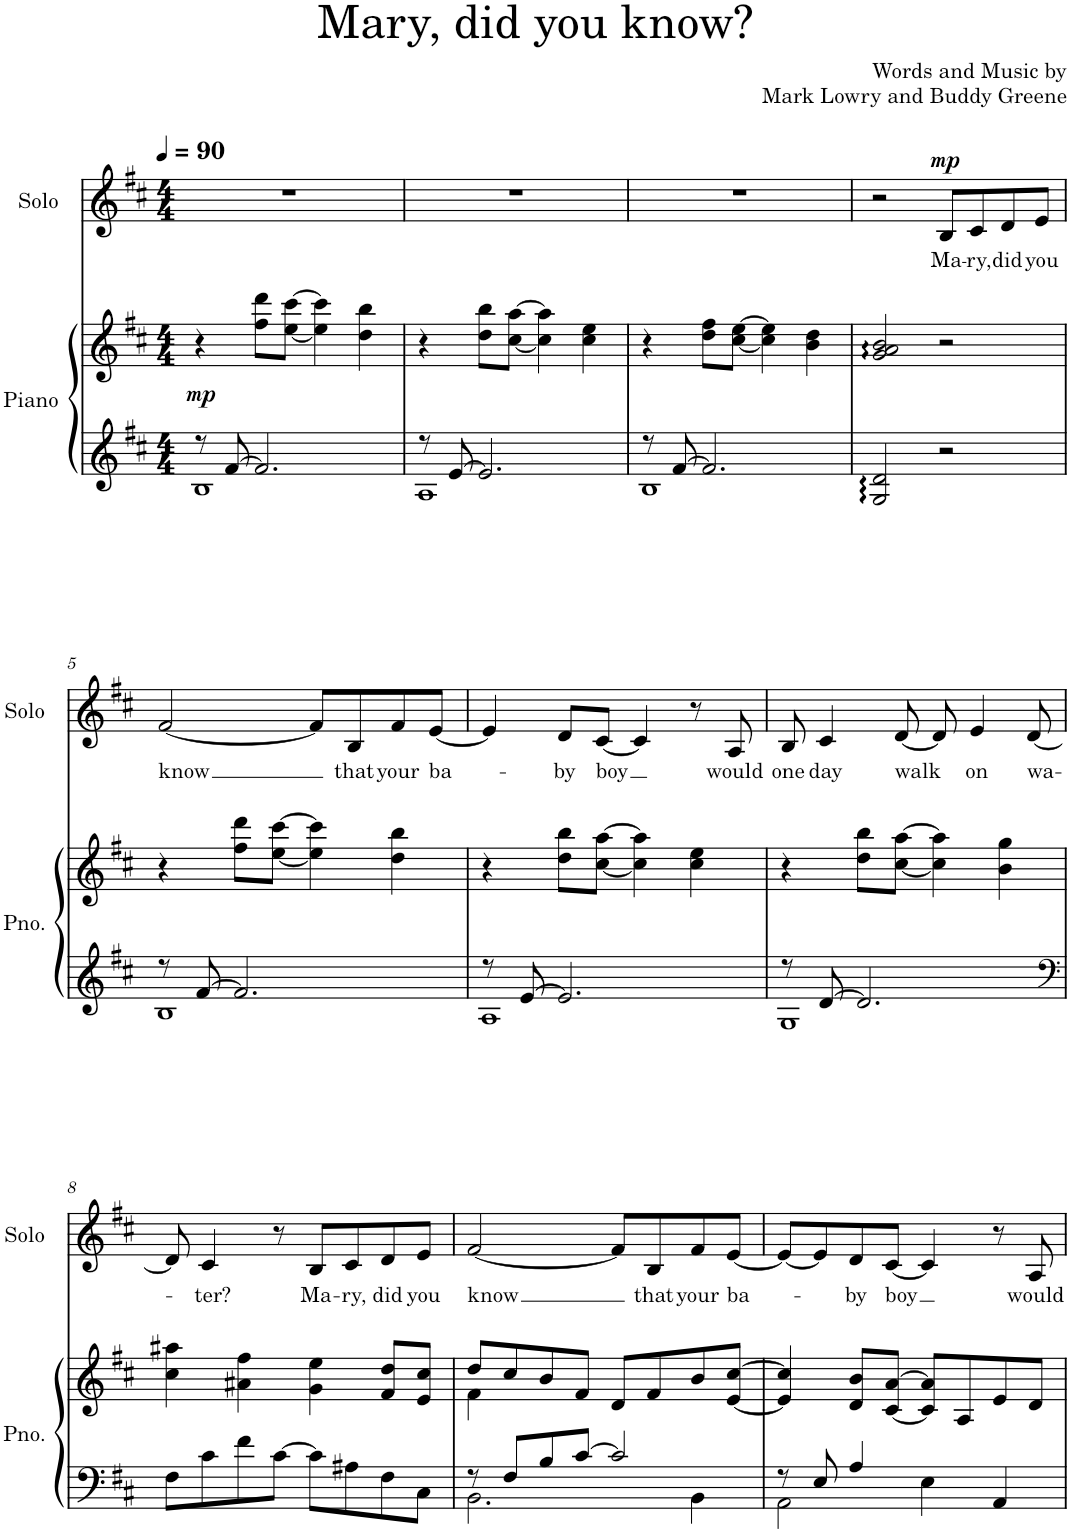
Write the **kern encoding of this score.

**kern	**kern	**dynam	**kern	**text	**dynam
*part2	*part2	*part2	*part1	*part1	*part1
*staff3	*staff2	*staff2/3	*staff1	*staff1	*staff1
*I"Piano	*	*	*I"Solo	*	*
*I'Pno.	*	*	*I'Solo	*	*
*clefG2	*clefG2	*	*clefG2	*	*
*k[f#c#]	*k[f#c#]	*	*k[f#c#]	*	*
*M4/4	*M4/4	*	*M4/4	*	*
*MM90	*MM90	*	*MM90	*	*
=1	=1	=1	=1	=1	=1
*^	*	*	*	*	*
!	!	!	!LO:DY:b	!	!	!
8r	1B	4r	mp	1r	.	.
[8f#/	.	.	.	.	.	.
2.f#/]	.	8ff#\ 8ddd\L	.	.	.	.
.	.	[8ee\ [8ccc#\J	.	.	.	.
.	.	4ee\] 4ccc#\]	.	.	.	.
.	.	4dd\ 4bb\	.	.	.	.
=2	=2	=2	=2	=2	=2	=2
8r	1A	4r	.	1r	.	.
[8e/	.	.	.	.	.	.
2.e/]	.	8dd\ 8bb\L	.	.	.	.
.	.	[8cc#\ [8aa\J	.	.	.	.
.	.	4cc#\] 4aa\]	.	.	.	.
.	.	4cc#\ 4ee\	.	.	.	.
=3	=3	=3	=3	=3	=3	=3
8r	1B	4r	.	1r	.	.
[8f#/	.	.	.	.	.	.
2.f#/]	.	8dd\ 8ff#\L	.	.	.	.
.	.	[8cc#\ [8ee\J	.	.	.	.
.	.	4cc#\] 4ee\]	.	.	.	.
.	.	4b\ 4dd\	.	.	.	.
*v	*v	*	*	*	*	*
=4	=4	=4	=4	=4	=4
2G/ 2d/	2g/ 2a/ 2b/	.	2r	.	.
!	!	!	!	!LO:LY:b	!LO:DY:a
2r	2r	.	8B/L	Ma-	mp
!	!	!	!	!LO:LY:b	!
.	.	.	8c#/	-ry,	.
!	!	!	!	!LO:LY:b	!
.	.	.	8d/	did	.
!	!	!	!	!LO:LY:b	!
.	.	.	8e/J	you	.
!!LO:LB:g=z
=5	=5	=5	=5	=5	=5
*^	*	*	*	*	*
!	!	!	!	!	!LO:LY:b	!
8r	1B	4r	.	[2f#/	know	.
[8f#/	.	.	.	.	.	.
2.f#/]	.	8ff#\ 8ddd\L	.	.	.	.
.	.	[8ee\ [8ccc#\J	.	.	.	.
.	.	4ee\] 4ccc#\]	.	8f#/L]	.	.
!	!	!	!	!	!LO:LY:b	!
.	.	.	.	8B/	that	.
!	!	!	!	!	!LO:LY:b	!
.	.	4dd\ 4bb\	.	8f#/	your	.
!	!	!	!	!	!LO:LY:b	!
.	.	.	.	[8e/J	ba-	.
=6	=6	=6	=6	=6	=6	=6
8r	1A	4r	.	4e/]	.	.
[8e/	.	.	.	.	.	.
!	!	!	!	!	!LO:LY:b	!
2.e/]	.	8dd\ 8bb\L	.	8d/L	-by	.
!	!	!	!	!	!LO:LY:b	!
.	.	[8cc#\ [8aa\J	.	[8c#/J	boy	.
.	.	4cc#\] 4aa\]	.	4c#/]	.	.
.	.	4cc#\ 4ee\	.	8r	.	.
!	!	!	!	!	!LO:LY:b	!
.	.	.	.	8A/	would	.
=7	=7	=7	=7	=7	=7	=7
!	!	!	!	!	!LO:LY:b	!
8r	1G	4r	.	8B/	one	.
!	!	!	!	!	!LO:LY:b	!
[8d/	.	.	.	4c#/	day	.
2.d/]	.	8dd\ 8bb\L	.	.	.	.
!	!	!	!	!	!LO:LY:b	!
.	.	[8cc#\ [8aa\J	.	[8d/	walk	.
.	.	4cc#\] 4aa\]	.	8d/]	.	.
!	!	!	!	!	!LO:LY:b	!
.	.	.	.	4e/	on	.
.	.	4b\ 4gg\	.	.	.	.
!	!	!	!	!	!LO:LY:b	!
.	.	.	.	[8d/	wa-	.
*v	*v	*	*	*	*	*
!!LO:LB:g=z
=8	=8	=8	=8	=8	=8
*clefF4	*	*	*	*	*
8F#\L	4cc#\ 4aa#X\	.	8d/]	.	.
!	!	!	!	!LO:LY:b	!
8c#\	.	.	4c#/	-ter?	.
8f#\	4a#X\ 4ff#\	.	.	.	.
[8c#\J	.	.	8r	.	.
!	!	!	!	!LO:LY:b	!
8c#\L]	4g\ 4ee\	.	8B/L	Ma-	.
!	!	!	!	!LO:LY:b	!
8A#X\	.	.	8c#/	-ry,	.
!	!	!	!	!LO:LY:b	!
8F#\	8f#/ 8dd/L	.	8d/	did	.
!	!	!	!	!LO:LY:b	!
8C#\J	8e/ 8cc#/J	.	8e/J	you	.
=9	=9	=9	=9	=9	=9
*^	*^	*	*	*	*
!	!	!	!	!	!	!LO:LY:b	!
8r	2.BB\	8dd/L	4f#\	.	[2f#/	know	.
8F#/L	.	8cc#/	.	.	.	.	.
8B/	.	8b/	2.ryy	.	.	.	.
[8c#/J	.	8f#/J	.	.	.	.	.
2c#/]	.	8d/L	.	.	8f#/L]	.	.
!	!	!	!	!	!	!LO:LY:b	!
.	.	8f#/	.	.	8B/	that	.
!	!	!	!	!	!	!LO:LY:b	!
.	4BB\	8b/	.	.	8f#/	your	.
!	!	!	!	!	!	!LO:LY:b	!
.	.	[8e/ [8cc#/J	.	.	[8e/J	ba-	.
*	*	*v	*v	*	*	*	*
=10	=10	=10	=10	=10	=10	=10
8r	2AA\	4e/] 4cc#/]	.	8e/L_	.	.
8E/	.	.	.	8e/]	.	.
!	!	!	!	!	!LO:LY:b	!
4A/	.	8d/ 8b/L	.	8d/	-by	.
!	!	!	!	!	!LO:LY:b	!
.	.	[8c#/ [8a/J	.	[8c#/J	boy	.
4E\	2ryy	8c#/] 8a/]L	.	4c#/]	.	.
.	.	8A/	.	.	.	.
4AA/	.	8e/	.	8r	.	.
!	!	!	!	!	!LO:LY:b	!
.	.	8d/J	.	8A/	would	.
*v	*v	*	*	*	*	*
=	=	=	=	=	=
*-	*-	*-	*-	*-	*-
